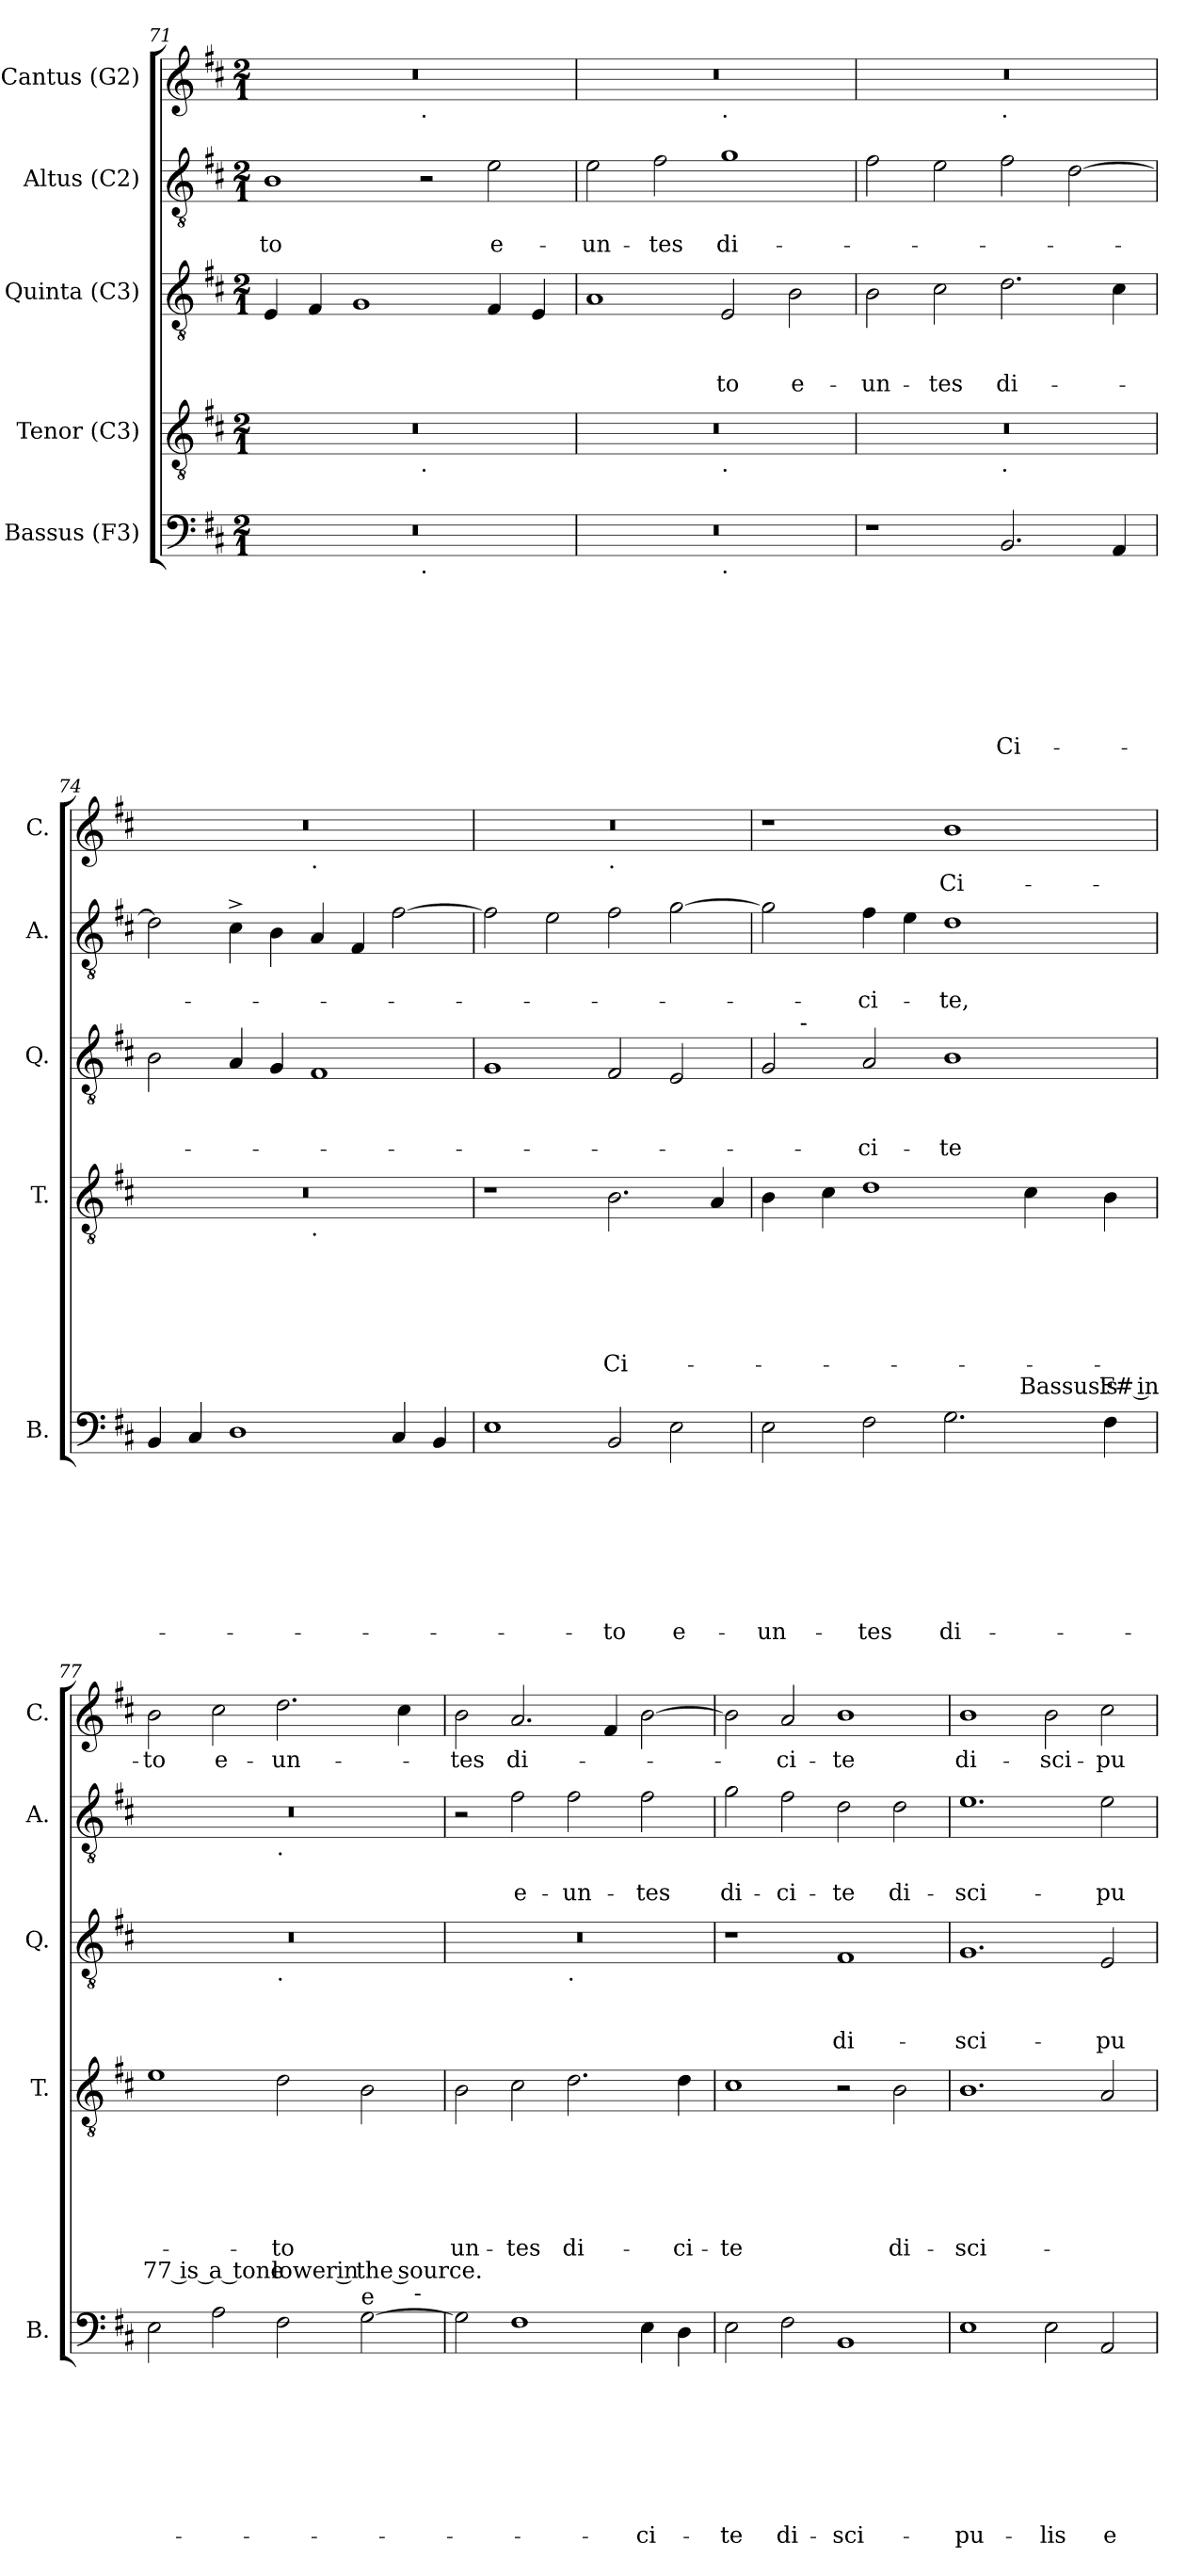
**kern	**text	**text	**text	**text	**text	**text	**text	**text	**kern	**text	**text	**text	**text	**text	**text	**text	**kern	**text	**text	**text	**kern	**text	**text	**kern	**text
*part5	*part5	*part5	*part5	*part5	*part5	*part5	*part5	*part5	*part4	*part4	*part4	*part4	*part4	*part4	*part4	*part4	*part3	*part3	*part3	*part3	*part2	*part2	*part2	*part1	*part1
*staff5	*staff5	*staff5	*staff5	*staff5	*staff5	*staff5	*staff5	*staff5	*staff4	*staff4	*staff4	*staff4	*staff4	*staff4	*staff4	*staff4	*staff3	*staff3	*staff3	*staff3	*staff2	*staff2	*staff2	*staff1	*staff1
*I"Bassus (F3)	*	*	*	*	*	*	*	*	*I"Tenor (C3)	*	*	*	*	*	*	*	*I"Quinta (C3)	*	*	*	*I"Altus (C2)	*	*	*I"Cantus (G2)	*
*I'B.	*	*	*	*	*	*	*	*	*I'T.	*	*	*	*	*	*	*	*I'Q.	*	*	*	*I'A.	*	*	*I'C.	*
*clefF4	*	*	*	*	*	*	*	*	*clefGv2	*	*	*	*	*	*	*	*clefGv2	*	*	*	*clefGv2	*	*	*clefG2	*
*k[f#c#]	*	*	*	*	*	*	*	*	*k[f#c#]	*	*	*	*	*	*	*	*k[f#c#]	*	*	*	*k[f#c#]	*	*	*k[f#c#]	*
*D:	*	*	*	*	*	*	*	*	*D:	*	*	*	*	*	*	*	*D:	*	*	*	*D:	*	*	*D:	*
*M2/1	*	*	*	*	*	*	*	*	*M2/1	*	*	*	*	*	*	*	*M2/1	*	*	*	*M2/1	*	*	*M2/1	*
=71	=71	=71	=71	=71	=71	=71	=71	=71	=71	=71	=71	=71	=71	=71	=71	=71	=71	=71	=71	=71	=71	=71	=71	=71	=71
!	!	!	!	!	!	!	!	!	!	!	!	!	!	!	!	!	!	!	!	!	!	!	!LO:LY:b	!	!
*^	*	*	*	*	*	*	*	*	*^	*	*	*	*	*	*	*	*	*	*	*	*	*	*	*^	*
0r	1ryy	.	.	.	.	.	.	.	.	0r	1ryy	.	.	.	.	.	.	.	4E/	.	.	.	1B	.	-to	0r	1ryy	.
.	.	.	.	.	.	.	.	.	.	.	.	.	.	.	.	.	.	.	4F#/	.	.	.	.	.	.	.	.	.
.	.	.	.	.	.	.	.	.	.	.	.	.	.	.	.	.	.	.	1G	.	.	.	.	.	.	.	.	.
!	!	!	!	!	!	!	!	!	!	!	!	!	!	!	!	!	!	!	!	!	!	!	!	!	!	!	!LO:TX:b:t=.	!
!	!	!	!	!	!	!	!	!	!	!	!LO:TX:b:t=.	!	!	!	!	!	!	!	!	!	!	!	!	!	!	!	!	!
!	!LO:TX:b:t=.	!	!	!	!	!	!	!	!	!	!	!	!	!	!	!	!	!	!	!	!	!	!	!	!	!	!	!
.	1ryy	.	.	.	.	.	.	.	.	.	1ryy	.	.	.	.	.	.	.	.	.	.	.	2r	.	.	.	1ryy	.
!	!	!	!	!	!	!	!	!	!	!	!	!	!	!	!	!	!	!	!	!	!	!	!	!	!LO:LY:b	!	!	!
.	.	.	.	.	.	.	.	.	.	.	.	.	.	.	.	.	.	.	4F#/	.	.	.	2e\	.	e-	.	.	.
.	.	.	.	.	.	.	.	.	.	.	.	.	.	.	.	.	.	.	4E/	.	.	.	.	.	.	.	.	.
!!LO:LB:g=z	!!
=72	=72	=72	=72	=72	=72	=72	=72	=72	=72	=72	=72	=72	=72	=72	=72	=72	=72	=72	=72	=72	=72	=72	=72	=72	=72	=72	=72	=72
!	!	!	!	!	!	!	!	!	!	!	!	!	!	!	!	!	!	!	!	!	!	!	!	!	!LO:LY:b	!	!	!
0r	1ryy	.	.	.	.	.	.	.	.	0r	1ryy	.	.	.	.	.	.	.	1A	.	.	.	2e\	.	-un-	0r	1ryy	.
!	!	!	!	!	!	!	!	!	!	!	!	!	!	!	!	!	!	!	!	!	!	!	!	!	!LO:LY:b	!	!	!
.	.	.	.	.	.	.	.	.	.	.	.	.	.	.	.	.	.	.	.	.	.	.	2f#\	.	-tes	.	.	.
!	!	!	!	!	!	!	!	!	!	!	!	!	!	!	!	!	!	!	!	!	!	!	!	!	!	!	!LO:TX:b:t=.	!
!	!	!	!	!	!	!	!	!	!	!	!LO:TX:b:t=.	!	!	!	!	!	!	!	!	!	!	!	!	!	!	!	!	!
!	!LO:TX:b:t=.	!	!	!	!	!	!	!	!	!	!	!	!	!	!	!	!	!	!	!	!	!	!	!	!	!	!	!
!	!	!	!	!	!	!	!	!	!	!	!	!	!	!	!	!	!	!	!	!	!	!LO:LY:b	!	!	!LO:LY:b	!	!	!
.	1ryy	.	.	.	.	.	.	.	.	.	1ryy	.	.	.	.	.	.	.	2E/	.	.	-to	1g	.	di-	.	1ryy	.
!	!	!	!	!	!	!	!	!	!	!	!	!	!	!	!	!	!	!	!	!	!	!LO:LY:b:rj	!	!	!	!	!	!
.	.	.	.	.	.	.	.	.	.	.	.	.	.	.	.	.	.	.	2B\	.	.	e-	.	.	.	.	.	.
=73	=73	=73	=73	=73	=73	=73	=73	=73	=73	=73	=73	=73	=73	=73	=73	=73	=73	=73	=73	=73	=73	=73	=73	=73	=73	=73	=73	=73
!	!	!	!	!	!	!	!	!	!	!	!	!	!	!	!	!	!	!	!	!	!	!LO:LY:b	!	!	!	!	!	!
*v	*v	*	*	*	*	*	*	*	*	*	*	*	*	*	*	*	*	*	*	*	*	*	*	*	*	*	*	*
1r	.	.	.	.	.	.	.	.	0r	1ryy	.	.	.	.	.	.	.	2B\	.	.	-un-	2f#\	.	.	0r	1ryy	.
!	!	!	!	!	!	!	!	!	!	!	!	!	!	!	!	!	!	!	!	!	!LO:LY:b	!	!	!	!	!	!
.	.	.	.	.	.	.	.	.	.	.	.	.	.	.	.	.	.	2c#\	.	.	-tes	2e\	.	.	.	.	.
!	!	!	!	!	!	!	!	!	!	!	!	!	!	!	!	!	!	!	!	!	!	!	!	!	!	!LO:TX:b:t=.	!
!	!	!	!	!	!	!	!	!	!	!LO:TX:b:t=.	!	!	!	!	!	!	!	!	!	!	!	!	!	!	!	!	!
!	!	!	!	!	!	!	!	!LO:LY:b	!	!	!	!	!	!	!	!	!	!	!	!	!LO:LY:b	!	!	!	!	!	!
2.BB/	.	.	.	.	.	.	.	Ci-	.	1ryy	.	.	.	.	.	.	.	2.d\	.	.	di-	2f#\	.	.	.	1ryy	.
.	.	.	.	.	.	.	.	.	.	.	.	.	.	.	.	.	.	.	.	.	.	[>2d\	.	.	.	.	.
4AA/	.	.	.	.	.	.	.	.	.	.	.	.	.	.	.	.	.	4c#\	.	.	.	.	.	.	.	.	.
=74	=74	=74	=74	=74	=74	=74	=74	=74	=74	=74	=74	=74	=74	=74	=74	=74	=74	=74	=74	=74	=74	=74	=74	=74	=74	=74	=74
4BB/	.	.	.	.	.	.	.	.	0r	1ryy	.	.	.	.	.	.	.	2B\	.	.	.	2d\]	.	.	0r	1ryy	.
4C#/	.	.	.	.	.	.	.	.	.	.	.	.	.	.	.	.	.	.	.	.	.	.	.	.	.	.	.
1D	.	.	.	.	.	.	.	.	.	.	.	.	.	.	.	.	.	4A/	.	.	.	4c#^>\	.	.	.	.	.
.	.	.	.	.	.	.	.	.	.	.	.	.	.	.	.	.	.	4G/	.	.	.	4B\	.	.	.	.	.
!	!	!	!	!	!	!	!	!	!	!	!	!	!	!	!	!	!	!	!	!	!	!	!	!	!	!LO:TX:b:t=.	!
!	!	!	!	!	!	!	!	!	!	!LO:TX:b:t=.	!	!	!	!	!	!	!	!	!	!	!	!	!	!	!	!	!
.	.	.	.	.	.	.	.	.	.	1ryy	.	.	.	.	.	.	.	1F#	.	.	.	4A/	.	.	.	1ryy	.
.	.	.	.	.	.	.	.	.	.	.	.	.	.	.	.	.	.	.	.	.	.	4F#/	.	.	.	.	.
4C#/	.	.	.	.	.	.	.	.	.	.	.	.	.	.	.	.	.	.	.	.	.	[>2f#\	.	.	.	.	.
4BB/	.	.	.	.	.	.	.	.	.	.	.	.	.	.	.	.	.	.	.	.	.	.	.	.	.	.	.
*	*	*	*	*	*	*	*	*	*v	*v	*	*	*	*	*	*	*	*	*	*	*	*	*	*	*	*	*
=75	=75	=75	=75	=75	=75	=75	=75	=75	=75	=75	=75	=75	=75	=75	=75	=75	=75	=75	=75	=75	=75	=75	=75	=75	=75	=75
1E	.	.	.	.	.	.	.	.	1r	.	.	.	.	.	.	.	1G	.	.	.	2f#\]	.	.	0r	1ryy	.
.	.	.	.	.	.	.	.	.	.	.	.	.	.	.	.	.	.	.	.	.	2e\	.	.	.	.	.
!	!	!	!	!	!	!	!	!	!	!	!	!	!	!	!	!	!	!	!	!	!	!	!	!	!LO:TX:b:t=.	!
!	!	!	!	!	!	!	!	!LO:LY:b	!	!	!	!	!	!	!LO:LY:b	!	!	!	!	!	!	!	!	!	!	!
2BB/	.	.	.	.	.	.	.	-to	2.B\	.	.	.	.	.	Ci-	.	2F#/	.	.	.	2f#\	.	.	.	1ryy	.
!	!	!	!	!	!	!	!	!LO:LY:b	!	!	!	!	!	!	!	!	!	!	!	!	!	!	!	!	!	!
2E\	.	.	.	.	.	.	.	e-	.	.	.	.	.	.	.	.	2E/	.	.	.	[>2g\	.	.	.	.	.
.	.	.	.	.	.	.	.	.	4A/	.	.	.	.	.	.	.	.	.	.	.	.	.	.	.	.	.
!!LO:PB:g=z
=76	=76	=76	=76	=76	=76	=76	=76	=76	=76	=76	=76	=76	=76	=76	=76	=76	=76	=76	=76	=76	=76	=76	=76	=76	=76	=76
!	!	!	!	!	!	!	!	!LO:LY:b	!	!	!	!	!	!	!	!	!	!	!	!	!	!	!	!	!	!
*	*	*	*	*	*	*	*	*	*	*	*	*	*	*	*	*	*^	*	*	*	*	*	*	*v	*v	*
2E\	.	.	.	.	.	.	.	-un-	4B\	.	.	.	.	.	.	.	2G/	8ryy	.	.	.	2g\]	.	.	1r	.
.	.	.	.	.	.	.	.	.	.	.	.	.	.	.	.	.	.	32ryy	.	.	.	.	.	.	.	.
!	!	!	!	!	!	!	!	!	!	!	!	!	!	!	!	!	!	!LO:TX:a:t=-	!	!	!	!	!	!	!	!
.	.	.	.	.	.	.	.	.	.	.	.	.	.	.	.	.	.	1ryy	.	.	.	.	.	.	.	.
.	.	.	.	.	.	.	.	.	4c#\	.	.	.	.	.	.	.	.	.	.	.	.	.	.	.	.	.
!	!	!	!	!	!	!	!	!LO:LY:b	!	!	!	!	!	!	!	!	!	!	!	!	!LO:LY:b	!	!	!LO:LY:b	!	!
2F#\	.	.	.	.	.	.	.	-tes	1d	.	.	.	.	.	.	.	2A/	.	.	.	-ci-	4f#\	.	-ci-	.	.
.	.	.	.	.	.	.	.	.	.	.	.	.	.	.	.	.	.	.	.	.	.	4e\	.	.	.	.
!	!	!	!	!	!	!	!	!LO:LY:b	!	!	!	!	!	!	!	!	!	!	!	!	!LO:LY:b	!	!	!LO:LY:b	!	!LO:LY:b
2.G\	.	.	.	.	.	.	.	di-	.	.	.	.	.	.	.	.	1B	.	.	.	-te	1d	.	-te,	1b	Ci-
.	.	.	.	.	.	.	.	.	.	.	.	.	.	.	.	.	.	2ryy	.	.	.	.	.	.	.	.
!	!	!	!	!	!	!	!	!	!	!	!	!	!	!	!	!LO:LY:b:rj	!	!	!	!	!	!	!	!	!	!
.	.	.	.	.	.	.	.	.	4c#\	.	.	.	.	.	.	Bassus's	.	.	.	.	.	.	.	.	.	.
.	.	.	.	.	.	.	.	.	.	.	.	.	.	.	.	.	.	4ryy	.	.	.	.	.	.	.	.
!	!	!	!	!	!	!	!	!	!	!	!	!	!	!	!	!LO:LY:b:rj	!	!	!	!	!	!	!	!	!	!
4F#\	.	.	.	.	.	.	.	.	4B\	.	.	.	.	.	.	F# in	.	.	.	.	.	.	.	.	.	.
.	.	.	.	.	.	.	.	.	.	.	.	.	.	.	.	.	.	16.ryy	.	.	.	.	.	.	.	.
=77	=77	=77	=77	=77	=77	=77	=77	=77	=77	=77	=77	=77	=77	=77	=77	=77	=77	=77	=77	=77	=77	=77	=77	=77	=77	=77
!	!	!	!	!	!	!	!	!	!	!	!	!	!	!	!	!LO:LY:b:rj	!	!	!	!	!	!	!	!	!	!LO:LY:b
*^	*	*	*	*	*	*	*	*	*	*	*	*	*	*	*	*	*	*	*	*	*	*^	*	*	*	*
2E\	1ryy	.	.	.	.	.	.	.	.	1e	.	.	.	.	.	.	77 is a tone	0r	1ryy	.	.	.	0r	1ryy	.	.	2b\	-to
!	!	!	!	!	!	!	!	!	!	!	!	!	!	!	!	!	!	!	!	!	!	!	!	!	!	!	!	!LO:LY:b
2A\	.	.	.	.	.	.	.	.	.	.	.	.	.	.	.	.	.	.	.	.	.	.	.	.	.	.	2cc#\	e-
!	!	!	!	!	!	!	!	!	!	!	!	!	!	!	!	!	!	!	!	!	!	!	!	!LO:TX:b:t=.	!	!	!	!
!	!	!	!	!	!	!	!	!	!	!	!	!	!	!	!	!	!	!	!LO:TX:b:t=.	!	!	!	!	!	!	!	!	!
!	!	!	!	!	!	!	!	!	!	!	!	!	!	!	!	!LO:LY:b	!LO:LY:b	!	!	!	!	!	!	!	!	!	!	!LO:LY:b
2F#\	2ryy	.	.	.	.	.	.	.	.	2d\	.	.	.	.	.	-to	lower in	.	1ryy	.	.	.	.	1ryy	.	.	2.dd\	-un-
!LO:TX:a:t=e	!	!	!	!	!	!	!	!	!	!	!	!	!	!	!	!	!	!	!	!	!	!	!	!	!	!	!	!
!	!	!	!	!	!	!	!	!	!	!	!	!	!	!	!	!	!LO:LY:b:rj	!	!	!	!	!	!	!	!	!	!	!
[>2G\	4ryy	.	.	.	.	.	.	.	.	2B\	.	.	.	.	.	.	the source.	.	.	.	.	.	.	.	.	.	.	.
.	16ryy	.	.	.	.	.	.	.	.	.	.	.	.	.	.	.	.	.	.	.	.	.	.	.	.	.	4cc#\	.
!	!LO:TX:a:t=-	!	!	!	!	!	!	!	!	!	!	!	!	!	!	!	!	!	!	!	!	!	!	!	!	!	!	!
.	8.ryy	.	.	.	.	.	.	.	.	.	.	.	.	.	.	.	.	.	.	.	.	.	.	.	.	.	.	.
=78	=78	=78	=78	=78	=78	=78	=78	=78	=78	=78	=78	=78	=78	=78	=78	=78	=78	=78	=78	=78	=78	=78	=78	=78	=78	=78	=78	=78
!	!	!	!	!	!	!	!	!	!	!	!	!	!	!	!	!LO:LY:b	!	!	!	!	!	!	!	!	!	!	!	!LO:LY:b
*v	*v	*	*	*	*	*	*	*	*	*	*	*	*	*	*	*	*	*	*	*	*	*	*v	*v	*	*	*	*
2G\]	.	.	.	.	.	.	.	.	2B\	.	.	.	.	.	un-	.	0r	1ryy	.	.	.	2r	.	.	2b\	-tes
!	!	!	!	!	!	!	!	!	!	!	!	!	!	!	!LO:LY:b	!	!	!	!	!	!	!	!	!LO:LY:b	!	!LO:LY:b
1F#	.	.	.	.	.	.	.	.	2c#\	.	.	.	.	.	-tes	.	.	.	.	.	.	2f#\	.	e-	2.a/	di-
!	!	!	!	!	!	!	!	!	!	!	!	!	!	!	!	!	!	!LO:TX:b:t=.	!	!	!	!	!	!	!	!
!	!	!	!	!	!	!	!	!	!	!	!	!	!	!	!LO:LY:b	!	!	!	!	!	!	!	!	!LO:LY:b	!	!
.	.	.	.	.	.	.	.	.	2.d\	.	.	.	.	.	di-	.	.	1ryy	.	.	.	2f#\	.	-un-	.	.
.	.	.	.	.	.	.	.	.	.	.	.	.	.	.	.	.	.	.	.	.	.	.	.	.	4f#/	.
!	!	!	!	!	!	!	!	!LO:LY:b	!	!	!	!	!	!	!	!	!	!	!	!	!	!	!	!LO:LY:b	!	!
4E\	.	.	.	.	.	.	.	-ci-	.	.	.	.	.	.	.	.	.	.	.	.	.	2f#\	.	-tes	[>2b\	.
!	!	!	!	!	!	!	!	!	!	!	!	!	!	!	!LO:LY:b	!	!	!	!	!	!	!	!	!	!	!
4D\	.	.	.	.	.	.	.	.	4d\	.	.	.	.	.	-ci-	.	.	.	.	.	.	.	.	.	.	.
=79	=79	=79	=79	=79	=79	=79	=79	=79	=79	=79	=79	=79	=79	=79	=79	=79	=79	=79	=79	=79	=79	=79	=79	=79	=79	=79
!	!	!	!	!	!	!	!	!LO:LY:b	!	!	!	!	!	!	!LO:LY:b	!	!	!	!	!	!	!	!	!LO:LY:b	!	!
*	*	*	*	*	*	*	*	*	*	*	*	*	*	*	*	*	*v	*v	*	*	*	*	*	*	*	*
2E\	.	.	.	.	.	.	.	-te	1c#	.	.	.	.	.	-te	.	1r	.	.	.	2g\	.	di-	2b\]	.
!	!	!	!	!	!	!	!	!LO:LY:b	!	!	!	!	!	!	!	!	!	!	!	!	!	!	!LO:LY:b	!	!LO:LY:b
2F#\	.	.	.	.	.	.	.	di-	.	.	.	.	.	.	.	.	.	.	.	.	2f#\	.	-ci-	2a/	-ci-
!	!	!	!	!	!	!	!	!LO:LY:b	!	!	!	!	!	!	!	!	!	!	!	!LO:LY:b	!	!	!LO:LY:b	!	!LO:LY:b
1BB	.	.	.	.	.	.	.	-sci-	2r	.	.	.	.	.	.	.	1F#	.	.	di-	2d\	.	-te	1b	-te
!	!	!	!	!	!	!	!	!	!	!	!	!	!	!	!LO:LY:b	!	!	!	!	!	!	!	!LO:LY:b	!	!
.	.	.	.	.	.	.	.	.	2B\	.	.	.	.	.	di-	.	.	.	.	.	2d\	.	di-	.	.
=80	=80	=80	=80	=80	=80	=80	=80	=80	=80	=80	=80	=80	=80	=80	=80	=80	=80	=80	=80	=80	=80	=80	=80	=80	=80
!	!	!	!	!	!	!	!	!LO:LY:b	!	!	!	!	!	!	!LO:LY:b	!	!	!	!	!LO:LY:b	!	!	!LO:LY:b	!	!LO:LY:b
1E	.	.	.	.	.	.	.	-pu-	1.B	.	.	.	.	.	-sci-	.	1.G	.	.	-sci-	1.e	.	-sci-	1b	di-
!	!	!	!	!	!	!	!	!LO:LY:b	!	!	!	!	!	!	!	!	!	!	!	!	!	!	!	!	!LO:LY:b
2E\	.	.	.	.	.	.	.	-lis	.	.	.	.	.	.	.	.	.	.	.	.	.	.	.	2b\	-sci-
!	!	!	!	!	!	!	!	!LO:LY:b	!	!	!	!	!	!	!	!	!	!	!	!LO:LY:b	!	!	!LO:LY:b	!	!LO:LY:b
2AA/	.	.	.	.	.	.	.	e-	2A/	.	.	.	.	.	.	.	2E/	.	.	-pu-	2e\	.	-pu-	2cc#\	-pu-
=	=	=	=	=	=	=	=	=	=	=	=	=	=	=	=	=	=	=	=	=	=	=	=	=	=
*-	*-	*-	*-	*-	*-	*-	*-	*-	*-	*-	*-	*-	*-	*-	*-	*-	*-	*-	*-	*-	*-	*-	*-	*-	*-
